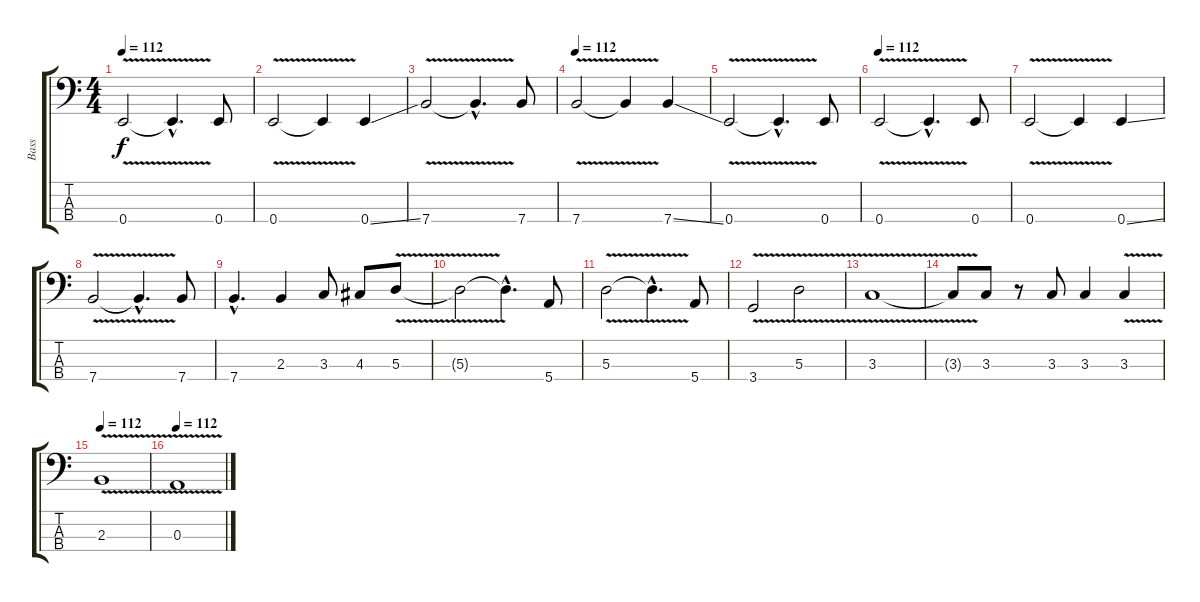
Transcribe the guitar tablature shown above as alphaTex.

\track ("Bass" "Bass") {instrument fretlessbass}
\staff {score tabs}
\tuning (G2 D2 A1 E1) {hide}
\ts (4 4)
\tempo 112
\clef f4
\ks c
0.4{v}.2{dy f} 0.4{hac t}.4{d} 0.4.8 |
0.4{v}.2 0.4{t}.4 0.4{ss}.4 |
7.4{v}.2 7.4{hac t}.4{d} 7.4.8 |
\tempo 112
7.4{v}.2 7.4{t}.4 7.4{ss}.4 |
0.4{v}.2 0.4{hac t}.4{d} 0.4.8 |
\tempo 112
0.4{v}.2 0.4{hac t}.4{d} 0.4.8 |
0.4{v}.2 0.4{t}.4 0.4{ss}.4 |
7.4{v}.2 7.4{hac t}.4{d} 7.4.8 |
7.4{hac}.4{d} 2.3.4 3.3.8 4.3.8 5.3{v}.8 |
5.3{t}.2 5.3{hac t}.4{d} 5.4.8 |
5.3{v}.2 5.3{hac t}.4{d} 5.4.8 |
3.4{v}.2 5.3{v}.2 |
3.3{v}.1 |
3.3{t}.8 3.3.8 r.8 3.3.8 3.3.4 3.3{v}.4 |
\tempo 112
2.3{v}.1 |
\tempo 112
0.3{v}.1
